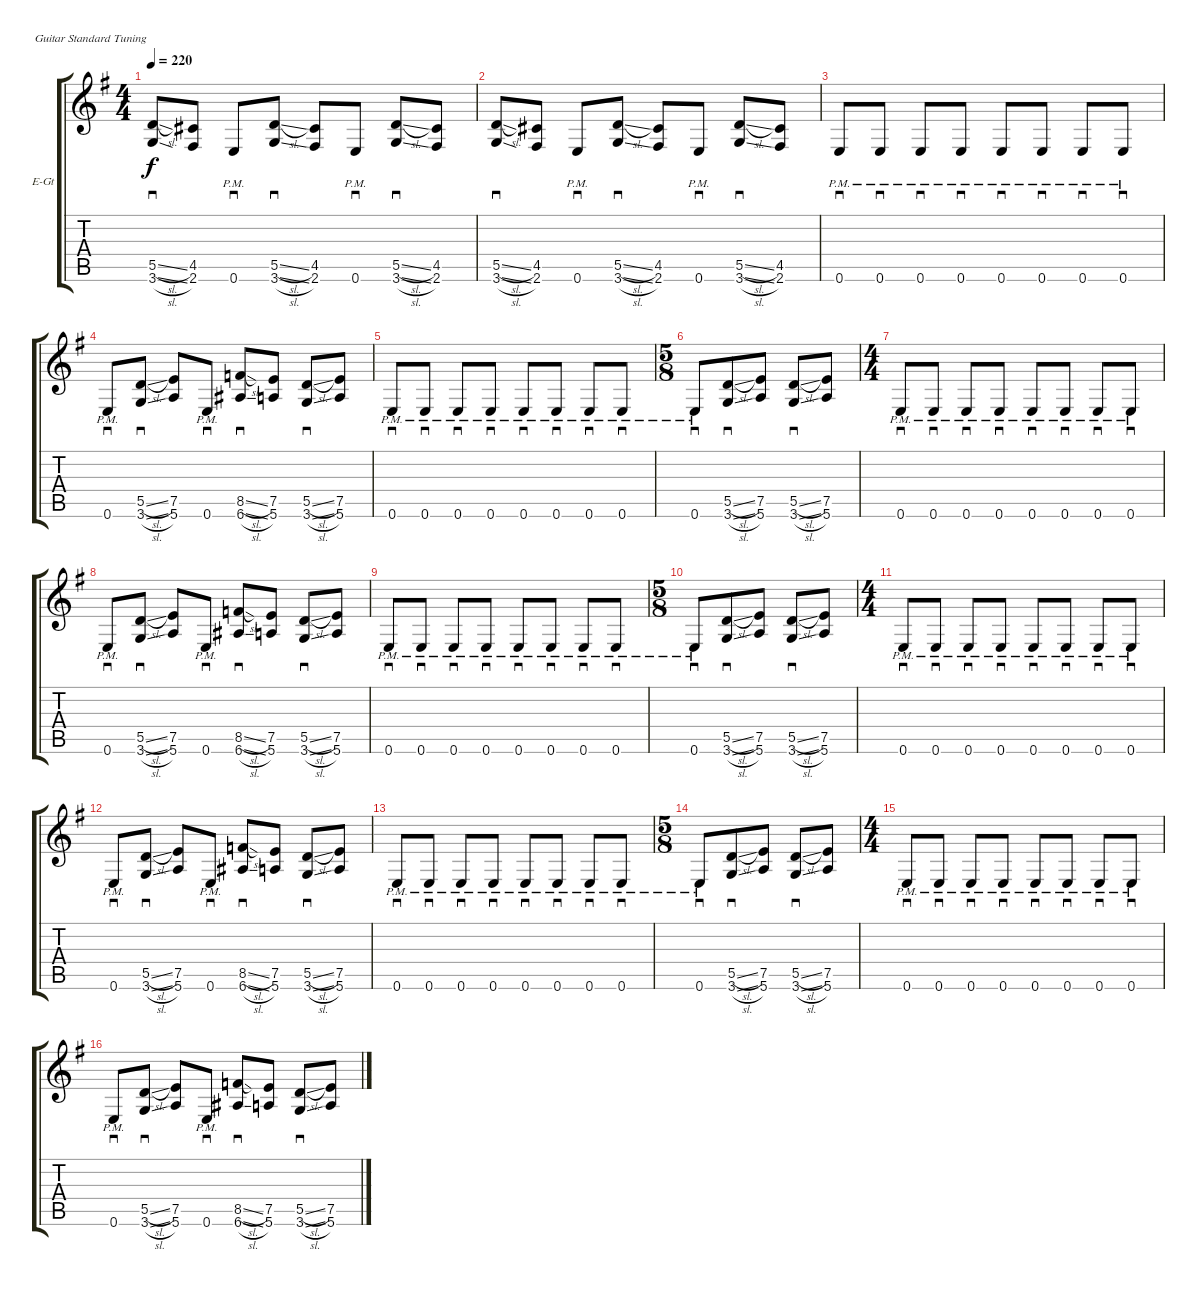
\defaultSystemsLayout 4
\bracketExtendMode groupsimilarinstruments
\firstSystemTrackNameOrientation horizontal
\otherSystemsTrackNameOrientation horizontal
\chordDiagramsInScore
\track ("James H." "E-Gt") {instrument overdrivenguitar}
\staff {score tabs}
\tuning (E4 B3 G3 D3 A2 E2)
\ts (4 4)
\tempo 220
\clef g2
\ks g
(3.6{sl} 5.5{sl}).8{sd dy f} (2.6 4.5).8 0.6{pm}.8{sd} (3.6{sl} 5.5{sl}).8{sd} (2.6 4.5).8 0.6{pm}.8{sd} (3.6{sl} 5.5{sl}).8{sd} (2.6 4.5).8 |
(3.6{sl} 5.5{sl}).8{sd} (2.6 4.5).8 0.6{pm}.8{sd} (3.6{sl} 5.5{sl}).8{sd} (2.6 4.5).8 0.6{pm}.8{sd} (3.6{sl} 5.5{sl}).8{sd} (2.6 4.5).8 |
0.6{pm}.8{sd} 0.6{pm}.8{sd} 0.6{pm}.8{sd} 0.6{pm}.8{sd} 0.6{pm}.8{sd} 0.6{pm}.8{sd} 0.6{pm}.8{sd} 0.6{pm}.8{sd} |
0.6{pm}.8{sd} (3.6{sl} 5.5{sl}).8{sd} (5.6 7.5).8 0.6{pm}.8{sd} (6.6{sl} 8.5{sl}).8{sd} (5.6 7.5).8 (3.6{sl} 5.5{sl}).8{sd} (5.6 7.5).8 |
0.6{pm}.8{sd} 0.6{pm}.8{sd} 0.6{pm}.8{sd} 0.6{pm}.8{sd} 0.6{pm}.8{sd} 0.6{pm}.8{sd} 0.6{pm}.8{sd} 0.6{pm}.8{sd} |
\ts (5 8)
0.6{pm}.8{sd} (3.6{sl} 5.5{sl}).8{sd} (5.6 7.5).8 (3.6{sl} 5.5{sl}).8{sd} (5.6 7.5).8 |
\ts (4 4)
0.6{pm}.8{sd} 0.6{pm}.8{sd} 0.6{pm}.8{sd} 0.6{pm}.8{sd} 0.6{pm}.8{sd} 0.6{pm}.8{sd} 0.6{pm}.8{sd} 0.6{pm}.8{sd} |
0.6{pm}.8{sd} (3.6{sl} 5.5{sl}).8{sd} (5.6 7.5).8 0.6{pm}.8{sd} (6.6{sl} 8.5{sl}).8{sd} (5.6 7.5).8 (3.6{sl} 5.5{sl}).8{sd} (5.6 7.5).8 |
0.6{pm}.8{sd} 0.6{pm}.8{sd} 0.6{pm}.8{sd} 0.6{pm}.8{sd} 0.6{pm}.8{sd} 0.6{pm}.8{sd} 0.6{pm}.8{sd} 0.6{pm}.8{sd} |
\ts (5 8)
0.6{pm}.8{sd} (3.6{sl} 5.5{sl}).8{sd} (5.6 7.5).8 (3.6{sl} 5.5{sl}).8{sd} (5.6 7.5).8 |
\ts (4 4)
0.6{pm}.8{sd} 0.6{pm}.8{sd} 0.6{pm}.8{sd} 0.6{pm}.8{sd} 0.6{pm}.8{sd} 0.6{pm}.8{sd} 0.6{pm}.8{sd} 0.6{pm}.8{sd} |
0.6{pm}.8{sd} (3.6{sl} 5.5{sl}).8{sd} (5.6 7.5).8 0.6{pm}.8{sd} (6.6{sl} 8.5{sl}).8{sd} (5.6 7.5).8 (3.6{sl} 5.5{sl}).8{sd} (5.6 7.5).8 |
0.6{pm}.8{sd} 0.6{pm}.8{sd} 0.6{pm}.8{sd} 0.6{pm}.8{sd} 0.6{pm}.8{sd} 0.6{pm}.8{sd} 0.6{pm}.8{sd} 0.6{pm}.8{sd} |
\ts (5 8)
0.6{pm}.8{sd} (3.6{sl} 5.5{sl}).8{sd} (5.6 7.5).8 (3.6{sl} 5.5{sl}).8{sd} (5.6 7.5).8 |
\ts (4 4)
0.6{pm}.8{sd} 0.6{pm}.8{sd} 0.6{pm}.8{sd} 0.6{pm}.8{sd} 0.6{pm}.8{sd} 0.6{pm}.8{sd} 0.6{pm}.8{sd} 0.6{pm}.8{sd} |
0.6{pm}.8{sd} (3.6{sl} 5.5{sl}).8{sd} (5.6 7.5).8 0.6{pm}.8{sd} (6.6{sl} 8.5{sl}).8{sd} (5.6 7.5).8 (3.6{sl} 5.5{sl}).8{sd} (5.6 7.5).8
